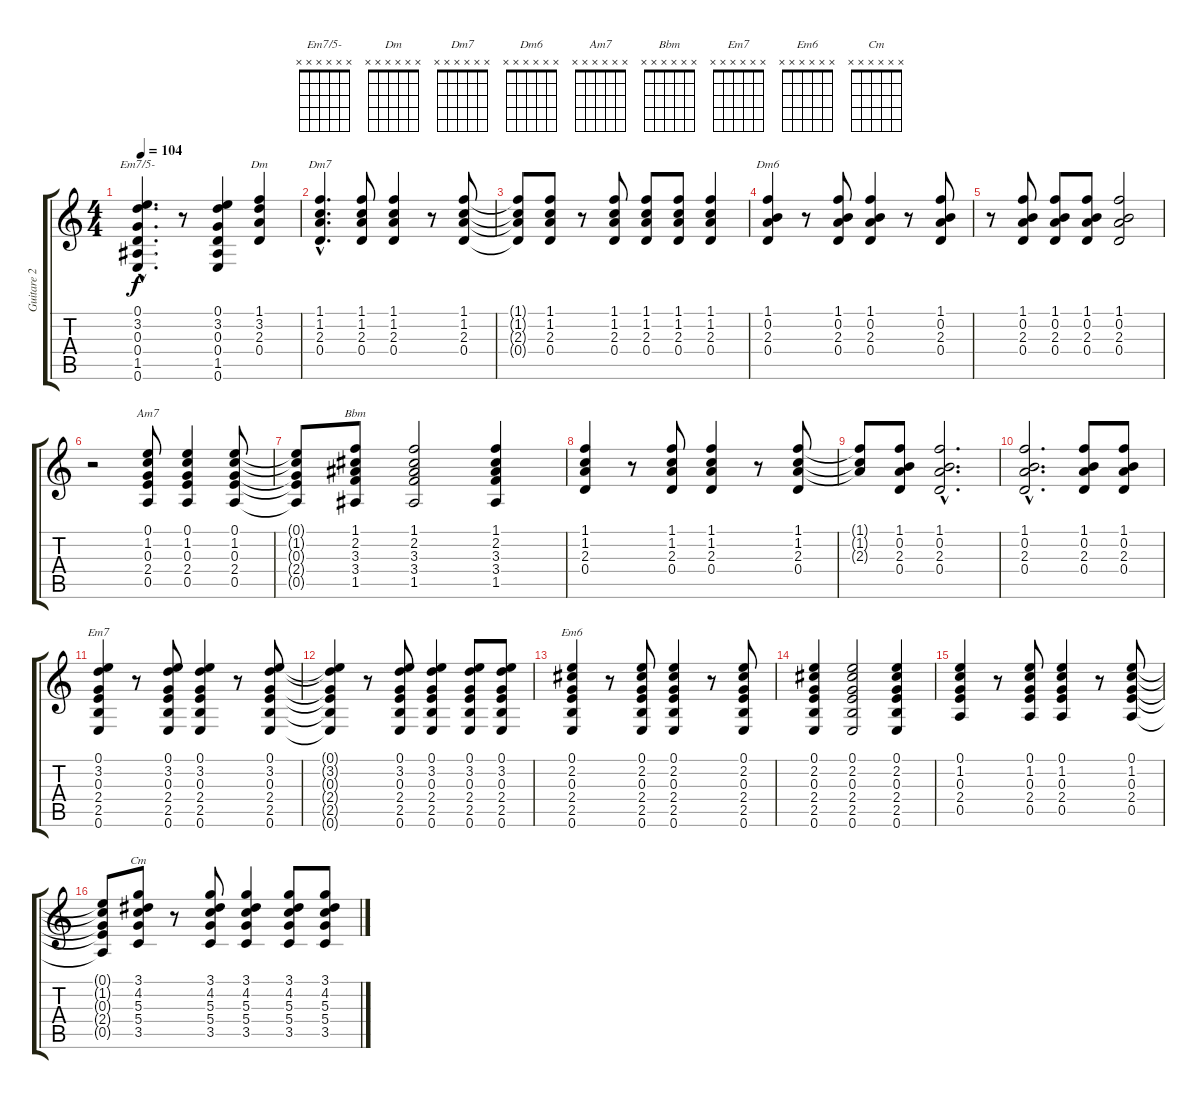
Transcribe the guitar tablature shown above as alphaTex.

\track ("Guitare 2" "Guitare 2") {instrument acousticguitarsteel}
\staff {score tabs}
\tuning (E4 B3 G3 D3 A2 E2) {hide}
\chord ("Em7/5-" x x x x x x) {firstfret 0}
\chord ("Dm" x x x x x x) {firstfret 0}
\chord ("Dm7" x x x x x x) {firstfret 0}
\chord ("Dm6" x x x x x x) {firstfret 0}
\chord ("Am7" x x x x x x) {firstfret 0}
\chord ("Bbm" x x x x x x) {firstfret 0}
\chord ("Em7" x x x x x x) {firstfret 0}
\chord ("Em6" x x x x x x) {firstfret 0}
\chord ("Cm" x x x x x x) {firstfret 0}
\ts (4 4)
\tempo 104
\clef g2
\ks c
(0.1{hac} 3.2{hac} 0.3{hac} 0.4{hac} 1.5{hac} 0.6{hac}).4{d ch "Em7/5-" dy f} r.8 (0.1 3.2 0.3 0.4 1.5 0.6).4 (1.1 3.2 2.3 0.4).4{ch "Dm"} |
(1.1{hac} 1.2{hac} 2.3{hac} 0.4{hac}).4{d ch "Dm7"} (1.1 1.2 2.3 0.4).8 (1.1 1.2 2.3 0.4).4 r.8 (1.1 1.2 2.3 0.4).8 |
(1.1{t} 1.2{t} 2.3{t} 0.4{t}).8 (1.1 1.2 2.3 0.4).8 r.8 (1.1 1.2 2.3 0.4).8 (1.1 1.2 2.3 0.4).8 (1.1 1.2 2.3 0.4).8 (1.1 1.2 2.3 0.4).4 |
(1.1 0.2 2.3 0.4).4{ch "Dm6"} r.8 (1.1 0.2 2.3 0.4).8 (1.1 0.2 2.3 0.4).4 r.8 (1.1 0.2 2.3 0.4).8 |
r.8 (1.1 0.2 2.3 0.4).8 (1.1 0.2 2.3 0.4).8 (1.1 0.2 2.3 0.4).8 (1.1 0.2 2.3 0.4).2 |
r.2 (0.1 1.2 0.3 2.4 0.5).8{ch "Am7"} (0.1 1.2 0.3 2.4 0.5).4 (0.1 1.2 0.3 2.4 0.5).8 |
(0.1{t} 1.2{t} 0.3{t} 2.4{t} 0.5{t}).8 (1.1 2.2 3.3 3.4 1.5).8{ch "Bbm"} (1.1 2.2 3.3 3.4 1.5).2 (1.1 2.2 3.3 3.4 1.5).4 |
(1.1 1.2 2.3 0.4).4 r.8 (1.1 1.2 2.3 0.4).8 (1.1 1.2 2.3 0.4).4 r.8 (1.1 1.2 2.3 0.4).8 |
(1.1{t} 1.2{t} 2.3{t}).8 (1.1 0.2 2.3 0.4).8 (1.1{hac} 0.2{hac} 2.3{hac} 0.4{hac}).2{d} |
(1.1{hac} 0.2{hac} 2.3{hac} 0.4{hac}).2{d} (1.1 0.2 2.3 0.4).8 (1.1 0.2 2.3 0.4).8 |
(0.1 3.2 0.3 2.4 2.5 0.6).4{ch "Em7"} r.8 (0.1 3.2 0.3 2.4 2.5 0.6).8 (0.1 3.2 0.3 2.4 2.5 0.6).4 r.8 (0.1 3.2 0.3 2.4 2.5 0.6).8 |
(0.1{t} 3.2{t} 0.3{t} 2.4{t} 2.5{t} 0.6{t}).4 r.8 (0.1 3.2 0.3 2.4 2.5 0.6).8 (0.1 3.2 0.3 2.4 2.5 0.6).4 (0.1 3.2 0.3 2.4 2.5 0.6).8 (0.1 3.2 0.3 2.4 2.5 0.6).8 |
(0.1 2.2 0.3 2.4 2.5 0.6).4{ch "Em6"} r.8 (0.1 2.2 0.3 2.4 2.5 0.6).8 (0.1 2.2 0.3 2.4 2.5 0.6).4 r.8 (0.1 2.2 0.3 2.4 2.5 0.6).8 |
(0.1 2.2 0.3 2.4 2.5 0.6).4 (0.1 2.2 0.3 2.4 2.5 0.6).2 (0.1 2.2 0.3 2.4 2.5 0.6).4 |
(0.1 1.2 0.3 2.4 0.5).4 r.8 (0.1 1.2 0.3 2.4 0.5).8 (0.1 1.2 0.3 2.4 0.5).4 r.8 (0.1 1.2 0.3 2.4 0.5).8 |
(0.1{t} 1.2{t} 0.3{t} 2.4{t} 0.5{t}).8 (3.1 4.2 5.3 5.4 3.5).8{ch "Cm"} r.8 (3.1 4.2 5.3 5.4 3.5).8 (3.1 4.2 5.3 5.4 3.5).4 (3.1 4.2 5.3 5.4 3.5).8 (3.1 4.2 5.3 5.4 3.5).8
